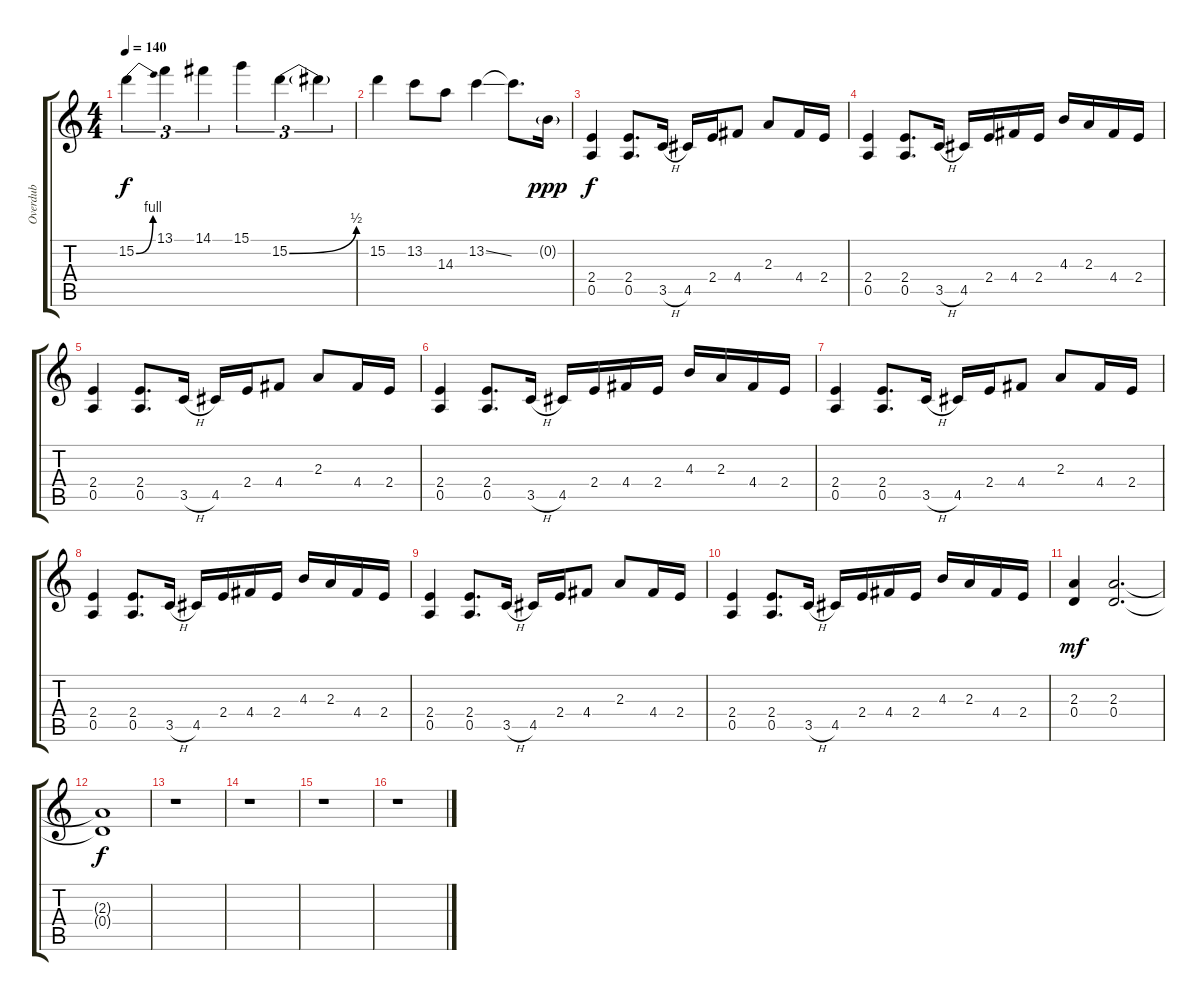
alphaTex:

\track ("Overdub" "Overdub") {instrument fretlessbass}
\staff {score tabs}
\tuning (E4 B3 G3 D3 A2 E2) {hide}
\ts (4 4)
\tempo 140
\clef g2
\ks c
15.2{be (bend 0 0 60 4)}.4{tu (3 2) dy f} 13.1.4{tu (3 2)} 14.1.4{tu (3 2)} 15.1.4{tu (3 2)} 15.2{be (bend 0 0 60 2)}.4{tu (3 2)} 15.2{t}.4{tu (3 2)} |
15.2.4 13.2.8 14.3.8 13.2{ss}.4 13.2{t}.8{d} 0.2{g}.16{dy ppp} |
(2.4 0.5).4{dy f} (2.4 0.5).8{d} 3.5{h}.16 4.5.16 2.4.16 4.4.8 2.3.8 4.4.16 2.4.16 |
(2.4 0.5).4 (2.4 0.5).8{d} 3.5{h}.16 4.5.16 2.4.16 4.4.16 2.4.16 4.3.16 2.3.16 4.4.16 2.4.16 |
(2.4 0.5).4 (2.4 0.5).8{d} 3.5{h}.16 4.5.16 2.4.16 4.4.8 2.3.8 4.4.16 2.4.16 |
(2.4 0.5).4 (2.4 0.5).8{d} 3.5{h}.16 4.5.16 2.4.16 4.4.16 2.4.16 4.3.16 2.3.16 4.4.16 2.4.16 |
(2.4 0.5).4 (2.4 0.5).8{d} 3.5{h}.16 4.5.16 2.4.16 4.4.8 2.3.8 4.4.16 2.4.16 |
(2.4 0.5).4 (2.4 0.5).8{d} 3.5{h}.16 4.5.16 2.4.16 4.4.16 2.4.16 4.3.16 2.3.16 4.4.16 2.4.16 |
(2.4 0.5).4 (2.4 0.5).8{d} 3.5{h}.16 4.5.16 2.4.16 4.4.8 2.3.8 4.4.16 2.4.16 |
(2.4 0.5).4 (2.4 0.5).8{d} 3.5{h}.16 4.5.16 2.4.16 4.4.16 2.4.16 4.3.16 2.3.16 4.4.16 2.4.16 |
(2.3 0.4).4{dy mf} (2.3 0.4).2{d} |
(2.3{t} 0.4{t}).1{dy f} |
r.1 |
r.1 |
r.1 |
r.1
